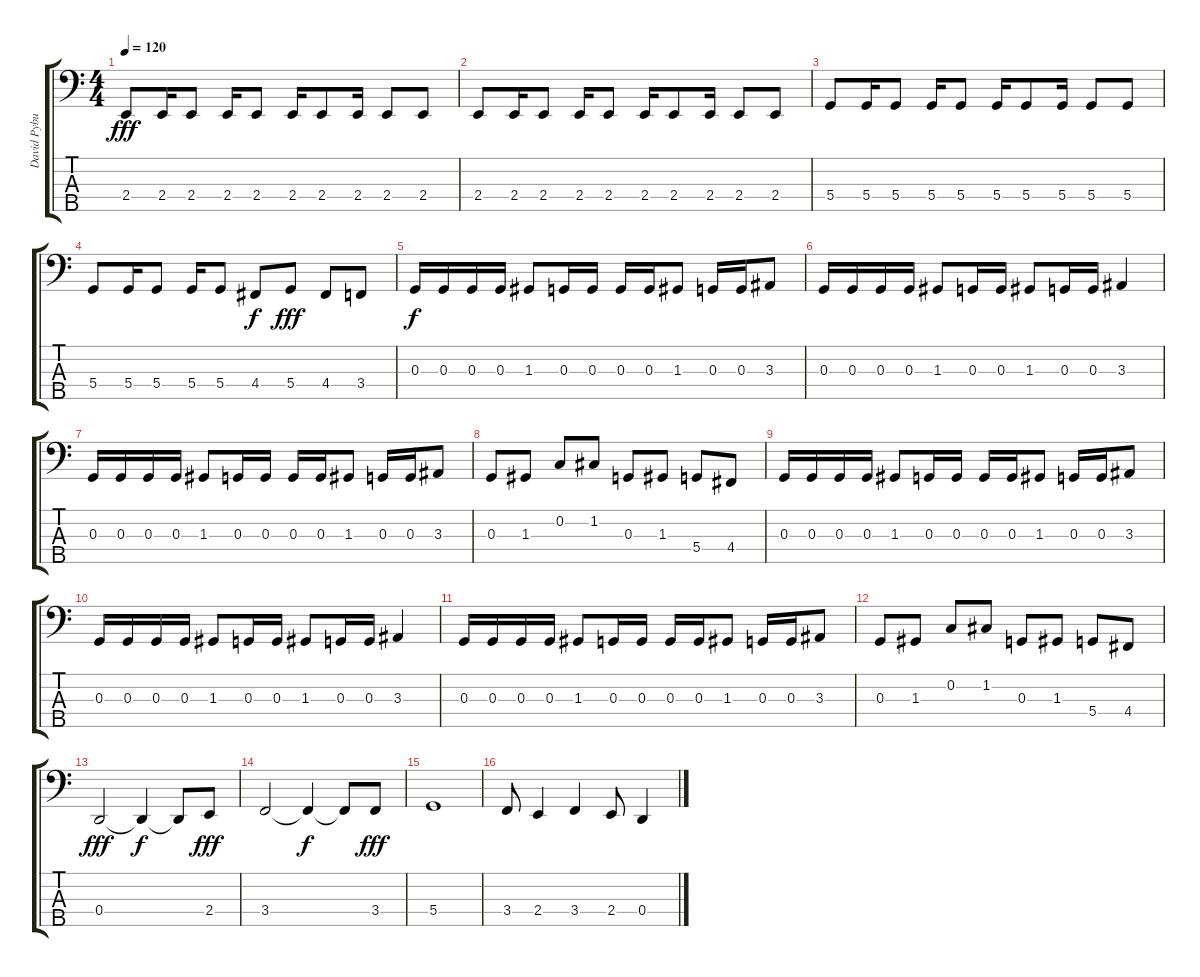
\track ("David Pybus" "David Pybu") {instrument electricbassfinger}
\staff {score tabs}
\tuning (F2 C2 G1 D1 A0) {hide}
\ts (4 4)
\tempo 120
\clef f4
\ks c
2.4.8{dy fff} 2.4.16 2.4.8 2.4.16 2.4.8 2.4.16 2.4.8 2.4.16 2.4.8 2.4.8 |
2.4.8 2.4.16 2.4.8 2.4.16 2.4.8 2.4.16 2.4.8 2.4.16 2.4.8 2.4.8 |
5.4.8 5.4.16 5.4.8 5.4.16 5.4.8 5.4.16 5.4.8 5.4.16 5.4.8 5.4.8 |
5.4.8 5.4.16 5.4.8 5.4.16 5.4.8 4.4.8{dy f} 5.4.8{dy fff} 4.4.8 3.4.8 |
0.3.16{dy f} 0.3.16 0.3.16 0.3.16 1.3.8 0.3.16 0.3.16 0.3.16 0.3.16 1.3.8 0.3.16 0.3.16 3.3.8 |
0.3.16 0.3.16 0.3.16 0.3.16 1.3.8 0.3.16 0.3.16 1.3.8 0.3.16 0.3.16 3.3.4 |
0.3.16 0.3.16 0.3.16 0.3.16 1.3.8 0.3.16 0.3.16 0.3.16 0.3.16 1.3.8 0.3.16 0.3.16 3.3.8 |
0.3.8 1.3.8 0.2.8 1.2.8 0.3.8 1.3.8 5.4.8 4.4.8 |
0.3.16 0.3.16 0.3.16 0.3.16 1.3.8 0.3.16 0.3.16 0.3.16 0.3.16 1.3.8 0.3.16 0.3.16 3.3.8 |
0.3.16 0.3.16 0.3.16 0.3.16 1.3.8 0.3.16 0.3.16 1.3.8 0.3.16 0.3.16 3.3.4 |
0.3.16 0.3.16 0.3.16 0.3.16 1.3.8 0.3.16 0.3.16 0.3.16 0.3.16 1.3.8 0.3.16 0.3.16 3.3.8 |
0.3.8 1.3.8 0.2.8 1.2.8 0.3.8 1.3.8 5.4.8 4.4.8 |
0.4.2{dy fff} 0.4{t}.4{dy f} 0.4{t}.8 2.4.8{dy fff} |
3.4.2 3.4{t}.4{dy f} 3.4{t}.8 3.4.8{dy fff} |
5.4.1 |
3.4.8 2.4.4 3.4.4 2.4.8 0.4.4
